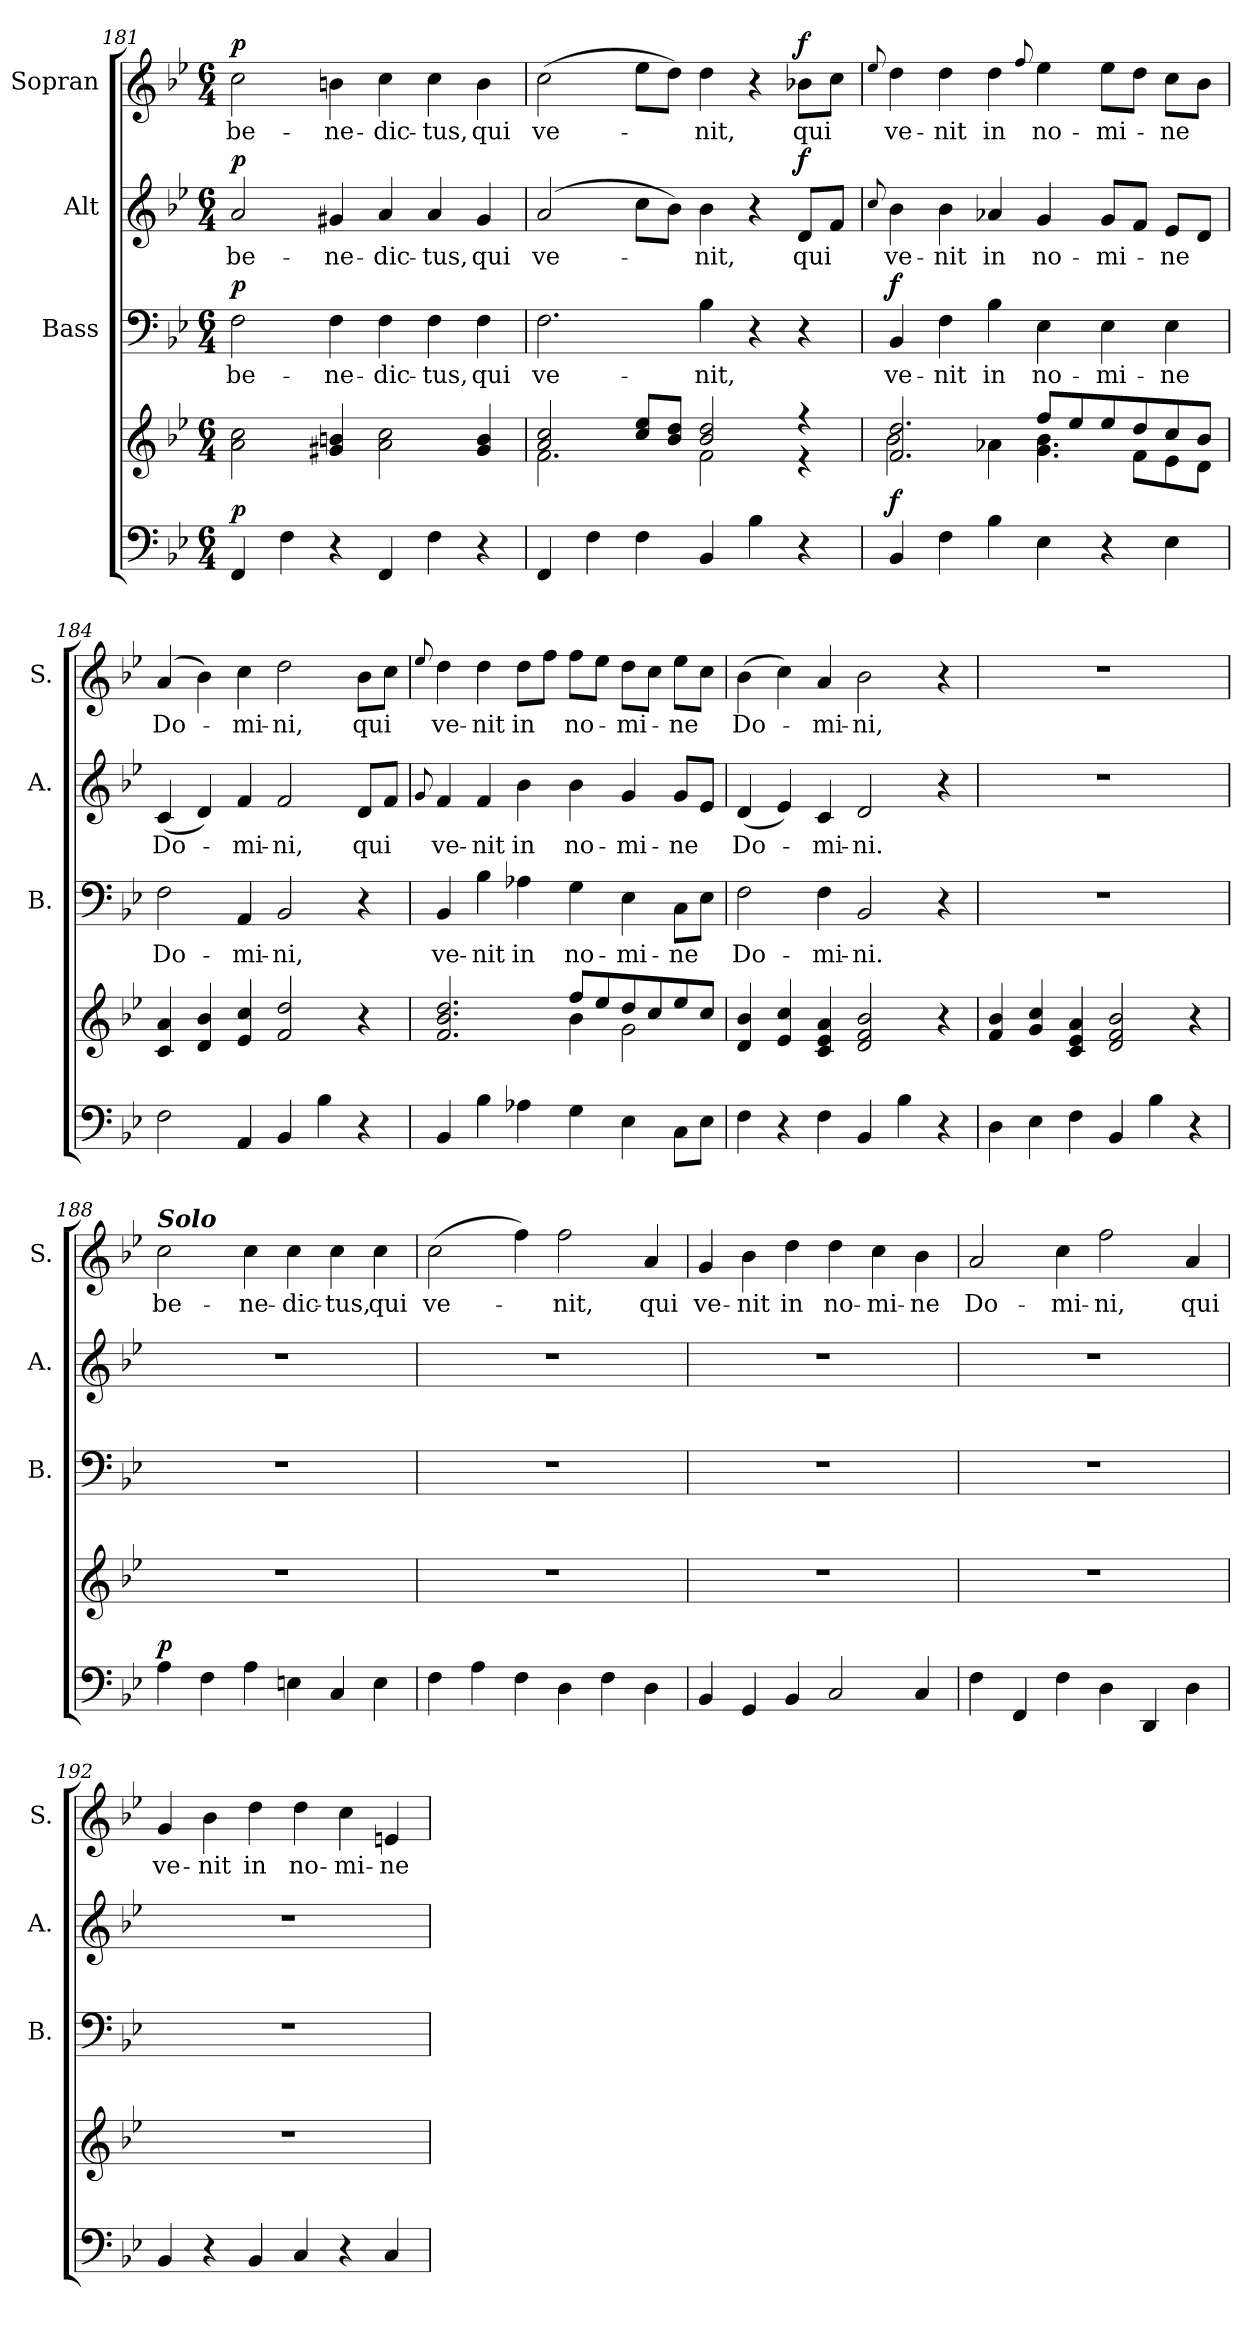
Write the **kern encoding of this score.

**kern	**kern	**dynam	**kern	**text	**dynam	**kern	**text	**dynam	**kern	**text	**dynam
*part4	*part4	*part4	*part3	*part3	*part3	*part2	*part2	*part2	*part1	*part1	*part1
*staff5	*staff4	*staff4/5	*staff3	*staff3	*staff3	*staff2	*staff2	*staff2	*staff1	*staff1	*staff1
*	*	*	*I"Bass	*	*	*I"Alt	*	*	*I"Sopran	*	*
*	*	*	*I'B.	*	*	*I'A.	*	*	*I'S.	*	*
*clefF4	*clefG2	*	*clefF4	*	*	*clefG2	*	*	*clefG2	*	*
*k[b-e-]	*k[b-e-]	*	*k[b-e-]	*	*	*k[b-e-]	*	*	*k[b-e-]	*	*
*B-:	*B-:	*	*B-:	*	*	*B-:	*	*	*B-:	*	*
*M6/4	*M6/4	*	*M6/4	*	*	*M6/4	*	*	*M6/4	*	*
=181	=181	=181	=181	=181	=181	=181	=181	=181	=181	=181	=181
!	!	!LO:DY:a=2	!	!LO:LY:b	!LO:DY:a	!	!LO:LY:b	!LO:DY:a	!	!LO:LY:b	!LO:DY:a
4FF/	2a\ 2cc\	p	2F\	be-	p	2a/	be-	p	2cc\	be-	p
4F\	.	.	.	.	.	.	.	.	.	.	.
!	!	!	!	!LO:LY:b	!	!	!LO:LY:b	!	!	!LO:LY:b	!
4r	4g#X/ 4bn/	.	4F\	-ne-	.	4g#X/	-ne-	.	4bn\	-ne-	.
!	!	!	!	!LO:LY:b	!	!	!LO:LY:b	!	!	!LO:LY:b	!
4FF/	2a\ 2cc\	.	4F\	-dic-	.	4a/	-dic-	.	4cc\	-dic-	.
!	!	!	!	!LO:LY:b	!	!	!LO:LY:b	!	!	!LO:LY:b	!
4F\	.	.	4F\	-tus,	.	4a/	-tus,	.	4cc\	-tus,	.
!	!	!	!	!LO:LY:b	!	!	!LO:LY:b	!	!	!LO:LY:b	!
4r	4g#/ 4b/	.	4F\	qui	.	4g#/	qui	.	4b\	qui	.
!!LO:LB:g=z
=182	=182	=182	=182	=182	=182	=182	=182	=182	=182	=182	=182
*	*^	*	*	*	*	*	*	*	*	*	*
!	!	!	!	!	!LO:LY:b	!	!	!LO:LY:b	!	!	!LO:LY:b	!
4FF/	2a/ 2cc/	2.f\	.	2.F\	ve-	.	(2a/	ve-	.	(>2cc\	ve-	.
4F\	.	.	.	.	.	.	.	.	.	.	.	.
4F\	8cc/ 8ee-/L	.	.	.	.	.	8cc\L	.	.	8ee-\L	.	.
.	8b-/ 8dd/J	.	.	.	.	.	8b-\J)	.	.	8dd\J)	.	.
!	!	!	!	!	!LO:LY:b	!	!	!LO:LY:b	!	!	!LO:LY:b	!
4BB-/	2b-/ 2dd/	2f\	.	4B-\	-nit,	.	4b-\	-nit,	.	4dd\	-nit,	.
4B-\	.	.	.	4r	.	.	4r	.	.	4r	.	.
!	!	!	!	!	!	!	!	!LO:LY:b	!LO:DY:a	!	!LO:LY:b	!LO:DY:a
4r	4r	4r	.	4r	.	.	8d/L	qui	f	8b-X\L	qui	f
.	.	.	.	.	.	.	8f/J	.	.	8cc\J	.	.
=183	=183	=183	=183	=183	=183	=183	=183	=183	=183	=183	=183	=183
.	.	.	.	.	.	.	8qqcc/	.	.	8qqee-/	.	.
!	!	!	!LO:DY:a=2	!	!LO:LY:b	!LO:DY:a	!	!LO:LY:b	!	!	!LO:LY:b	!
4BB-/	2.f/ 2.dd/	2b-\	f	4BB-/	ve-	f	4b-\	ve-	.	4dd\	ve-	.
!	!	!	!	!	!LO:LY:b	!	!	!LO:LY:b	!	!	!LO:LY:b	!
4F\	.	.	.	4F\	-nit	.	4b-\	-nit	.	4dd\	-nit	.
!	!	!	!	!	!LO:LY:b	!	!	!LO:LY:b	!	!	!LO:LY:b	!
4B-\	.	4a-X\	.	4B-\	in	.	4a-X/	in	.	4dd\	in	.
.	.	.	.	.	.	.	.	.	.	8qqff/	.	.
!	!	!	!	!	!LO:LY:b	!	!	!LO:LY:b	!	!	!LO:LY:b	!
4E-\	8ff/L	4.g\ 4.b-\	.	4E-\	no-	.	4g/	no-	.	4ee-\	no-	.
.	8ee-/	.	.	.	.	.	.	.	.	.	.	.
!	!	!	!	!	!LO:LY:b	!	!	!LO:LY:b	!	!	!LO:LY:b	!
4r	8ee-/	.	.	4E-\	-mi-	.	8g/L	-mi-	.	8ee-\L	-mi-	.
.	8dd/	8f\L	.	.	.	.	8f/J	.	.	8dd\J	.	.
!	!	!	!	!	!LO:LY:b	!	!	!LO:LY:b	!	!	!LO:LY:b	!
4E-\	8cc/	8e-\	.	4E-\	-ne	.	8e-/L	-ne	.	8cc\L	-ne	.
.	8b-/J	8d\J	.	.	.	.	8d/J	.	.	8b-\J	.	.
=184	=184	=184	=184	=184	=184	=184	=184	=184	=184	=184	=184	=184
!	!	!	!	!	!LO:LY:b	!	!	!LO:LY:b	!	!	!LO:LY:b	!
*	*v	*v	*	*	*	*	*	*	*	*	*	*
2F\	4c/ 4a/	.	2F\	Do-	.	(<4c/	Do-	.	(4a/	Do-	.
.	4d/ 4b-/	.	.	.	.	4d/)	.	.	4b-\)	.	.
!	!	!	!	!LO:LY:b	!	!	!LO:LY:b	!	!	!LO:LY:b	!
4AA/	4e-/ 4cc/	.	4AA/	-mi-	.	4f/	-mi-	.	4cc\	-mi-	.
!	!	!	!	!LO:LY:b	!	!	!LO:LY:b	!	!	!LO:LY:b	!
4BB-/	2f/ 2dd/	.	2BB-/	-ni,	.	2f/	-ni,	.	2dd\	-ni,	.
4B-\	.	.	.	.	.	.	.	.	.	.	.
!	!	!	!	!	!	!	!LO:LY:b	!	!	!LO:LY:b	!
4r	4r	.	4r	.	.	8d/L	qui	.	8b-\L	qui	.
.	.	.	.	.	.	8f/J	.	.	8cc\J	.	.
=185	=185	=185	=185	=185	=185	=185	=185	=185	=185	=185	=185
.	.	.	.	.	.	8qqg/	.	.	8qqee-/	.	.
*	*^	*	*	*	*	*	*	*	*	*	*
!	!	!	!	!	!LO:LY:b	!	!	!LO:LY:b	!	!	!LO:LY:b	!
4BB-/	2.f/ 2.b-/ 2.dd/	2.ryy	.	4BB-/	ve-	.	4f/	ve-	.	4dd\	ve-	.
!	!	!	!	!	!LO:LY:b	!	!	!LO:LY:b	!	!	!LO:LY:b	!
4B-\	.	.	.	4B-\	-nit	.	4f/	-nit	.	4dd\	-nit	.
!	!	!	!	!	!LO:LY:b	!	!	!LO:LY:b	!	!	!LO:LY:b	!
4A-X\	.	.	.	4A-X\	in	.	4b-\	in	.	8dd\L	in	.
.	.	.	.	.	.	.	.	.	.	8ff\J	.	.
!	!	!	!	!	!LO:LY:b	!	!	!LO:LY:b	!	!	!LO:LY:b	!
4G\	8ff/L	4b-\	.	4G\	no-	.	4b-\	no-	.	8ff\L	no-	.
.	8ee-/	.	.	.	.	.	.	.	.	8ee-\J	.	.
!	!	!	!	!	!LO:LY:b	!	!	!LO:LY:b	!	!	!LO:LY:b	!
4E-\	8dd/	2g\	.	4E-\	-mi-	.	4g/	-mi-	.	8dd\L	-mi-	.
.	8cc/	.	.	.	.	.	.	.	.	8cc\J	.	.
!	!	!	!	!	!LO:LY:b	!	!	!LO:LY:b	!	!	!LO:LY:b	!
8C\L	8ee-/	.	.	8C\L	-ne	.	8g/L	-ne	.	8ee-\L	-ne	.
8E-\J	8cc/J	.	.	8E-\J	.	.	8e-/J	.	.	8cc\J	.	.
*	*v	*v	*	*	*	*	*	*	*	*	*	*
!!LO:PB:g=z
=186	=186	=186	=186	=186	=186	=186	=186	=186	=186	=186	=186
!	!	!	!	!LO:LY:b	!	!	!LO:LY:b	!	!	!LO:LY:b	!
4F\	4d/ 4b-/	.	2F\	Do-	.	(<4d/	Do-	.	(>4b-\	Do-	.
4r	4e-/ 4cc/	.	.	.	.	4e-/)	.	.	4cc\)	.	.
!	!	!	!	!LO:LY:b	!	!	!LO:LY:b	!	!	!LO:LY:b	!
4F\	4c/ 4e-/ 4a/	.	4F\	-mi-	.	4c/	-mi-	.	4a/	-mi-	.
!	!	!	!	!LO:LY:b	!	!	!LO:LY:b	!	!	!LO:LY:b	!
4BB-/	2d/ 2f/ 2b-/	.	2BB-/	-ni.	.	2d/	-ni.	.	2b-\	-ni,	.
4B-\	.	.	.	.	.	.	.	.	.	.	.
4r	4r	.	4r	.	.	4r	.	.	4r	.	.
=187	=187	=187	=187	=187	=187	=187	=187	=187	=187	=187	=187
4D\	4f/ 4b-/	.	1.r	.	.	1.r	.	.	1.r	.	.
4E-\	4g/ 4cc/	.	.	.	.	.	.	.	.	.	.
4F\	4c/ 4e-/ 4a/	.	.	.	.	.	.	.	.	.	.
4BB-/	2d/ 2f/ 2b-/	.	.	.	.	.	.	.	.	.	.
4B-\	.	.	.	.	.	.	.	.	.	.	.
4r	4r	.	.	.	.	.	.	.	.	.	.
=188	=188	=188	=188	=188	=188	=188	=188	=188	=188	=188	=188
!	!	!	!	!	!	!	!	!	!LO:TX:a:Bi:t=Solo	!	!
!	!	!LO:DY:a=2	!	!	!	!	!	!	!	!LO:LY:b	!
4A\	1.r	p	1.r	.	.	1.r	.	.	2cc\	be-	.
4F\	.	.	.	.	.	.	.	.	.	.	.
!	!	!	!	!	!	!	!	!	!	!LO:LY:b	!
4A\	.	.	.	.	.	.	.	.	4cc\	-ne-	.
!	!	!	!	!	!	!	!	!	!	!LO:LY:b	!
4En\	.	.	.	.	.	.	.	.	4cc\	-dic-	.
!	!	!	!	!	!	!	!	!	!	!LO:LY:b	!
4C/	.	.	.	.	.	.	.	.	4cc\	-tus,	.
!	!	!	!	!	!	!	!	!	!	!LO:LY:b	!
4E\	.	.	.	.	.	.	.	.	4cc\	qui	.
=189	=189	=189	=189	=189	=189	=189	=189	=189	=189	=189	=189
!	!	!	!	!	!	!	!	!	!	!LO:LY:b	!
4F\	1.r	.	1.r	.	.	1.r	.	.	(>2cc\	ve-	.
4A\	.	.	.	.	.	.	.	.	.	.	.
4F\	.	.	.	.	.	.	.	.	4ff\)	.	.
!	!	!	!	!	!	!	!	!	!	!LO:LY:b	!
4D\	.	.	.	.	.	.	.	.	2ff\	-nit,	.
4F\	.	.	.	.	.	.	.	.	.	.	.
!	!	!	!	!	!	!	!	!	!	!LO:LY:b	!
4D\	.	.	.	.	.	.	.	.	4a/	qui	.
!!LO:LB:g=z
=190	=190	=190	=190	=190	=190	=190	=190	=190	=190	=190	=190
!	!	!	!	!	!	!	!	!	!	!LO:LY:b	!
4BB-/	1.r	.	1.r	.	.	1.r	.	.	4g/	ve-	.
!	!	!	!	!	!	!	!	!	!	!LO:LY:b	!
4GG/	.	.	.	.	.	.	.	.	4b-\	-nit	.
!	!	!	!	!	!	!	!	!	!	!LO:LY:b	!
4BB-/	.	.	.	.	.	.	.	.	4dd\	in	.
!	!	!	!	!	!	!	!	!	!	!LO:LY:b	!
2C/	.	.	.	.	.	.	.	.	4dd\	no-	.
!	!	!	!	!	!	!	!	!	!	!LO:LY:b	!
.	.	.	.	.	.	.	.	.	4cc\	-mi-	.
!	!	!	!	!	!	!	!	!	!	!LO:LY:b	!
4C/	.	.	.	.	.	.	.	.	4b-\	-ne	.
=191	=191	=191	=191	=191	=191	=191	=191	=191	=191	=191	=191
!	!	!	!	!	!	!	!	!	!	!LO:LY:b	!
4F\	1.r	.	1.r	.	.	1.r	.	.	2a/	Do-	.
4FF/	.	.	.	.	.	.	.	.	.	.	.
!	!	!	!	!	!	!	!	!	!	!LO:LY:b	!
4F\	.	.	.	.	.	.	.	.	4cc\	-mi-	.
!	!	!	!	!	!	!	!	!	!	!LO:LY:b	!
4D\	.	.	.	.	.	.	.	.	2ff\	-ni,	.
4DD/	.	.	.	.	.	.	.	.	.	.	.
!	!	!	!	!	!	!	!	!	!	!LO:LY:b	!
4D\	.	.	.	.	.	.	.	.	4a/	qui	.
=192	=192	=192	=192	=192	=192	=192	=192	=192	=192	=192	=192
!	!	!	!	!	!	!	!	!	!	!LO:LY:b	!
4BB-/	1.r	.	1.r	.	.	1.r	.	.	4g/	ve-	.
!	!	!	!	!	!	!	!	!	!	!LO:LY:b	!
4r	.	.	.	.	.	.	.	.	4b-\	-nit	.
!	!	!	!	!	!	!	!	!	!	!LO:LY:b	!
4BB-/	.	.	.	.	.	.	.	.	4dd\	in	.
!	!	!	!	!	!	!	!	!	!	!LO:LY:b	!
4C/	.	.	.	.	.	.	.	.	4dd\	no-	.
!	!	!	!	!	!	!	!	!	!	!LO:LY:b	!
4r	.	.	.	.	.	.	.	.	4cc\	-mi-	.
!	!	!	!	!	!	!	!	!	!	!LO:LY:b	!
4C/	.	.	.	.	.	.	.	.	4en/	-ne	.
=	=	=	=	=	=	=	=	=	=	=	=
*-	*-	*-	*-	*-	*-	*-	*-	*-	*-	*-	*-
